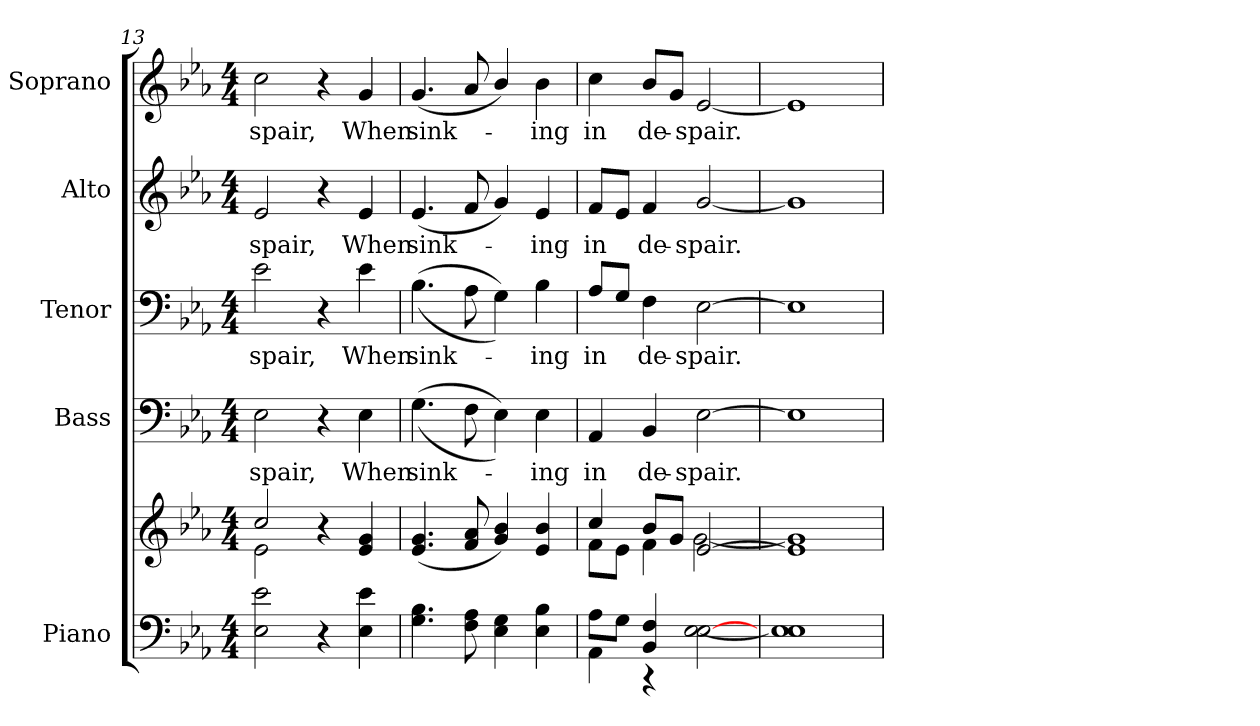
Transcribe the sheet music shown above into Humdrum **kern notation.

**kern	**kern	**kern	**text	**kern	**text	**kern	**text	**kern	**text
*part5	*part5	*part4	*part4	*part3	*part3	*part2	*part2	*part1	*part1
*staff6	*staff5	*staff4	*staff4	*staff3	*staff3	*staff2	*staff2	*staff1	*staff1
*I"Piano	*	*I"Bass	*	*I"Tenor	*	*I"Alto	*	*I"Soprano	*
*I'Pno.	*	*I'B.	*	*I'T.	*	*I'A.	*	*I'S.	*
!!LO:PB:g=z
*clefF4	*clefG2	*clefF4	*	*clefF4	*	*clefG2	*	*clefG2	*
*k[b-e-a-]	*k[b-e-a-]	*k[b-e-a-]	*	*k[b-e-a-]	*	*k[b-e-a-]	*	*k[b-e-a-]	*
*E-:	*E-:	*E-:	*	*E-:	*	*E-:	*	*E-:	*
*M4/4	*M4/4	*M4/4	*	*M4/4	*	*M4/4	*	*M4/4	*
=13	=13	=13	=13	=13	=13	=13	=13	=13	=13
*	*^	*	*	*	*	*	*	*	*
!	!	!	!	!LO:LY:b:color=#000000	!	!	!	!	!	!
!	!	!	!	!	!	!LO:LY:b:color=#000000	!	!	!	!
!	!	!	!	!	!	!	!	!LO:LY:b:color=#000000	!	!
!	!	!	!	!	!	!	!	!	!	!LO:LY:b:color=#000000
2E-i\ 2e-i	2cci/	2e-i\	2E-i\	-spair,	2e-i\	-spair,	2e-i/	-spair,	2cci\	-spair,
4r	4r	4ryy	4r	.	4r	.	4r	.	4r	.
!	!	!	!	!LO:LY:b:color=#000000	!	!	!	!	!	!
!	!	!	!	!	!	!LO:LY:b:color=#000000	!	!	!	!
!	!	!	!	!	!	!	!	!LO:LY:b:color=#000000	!	!
!	!	!	!	!	!	!	!	!	!	!LO:LY:b:color=#000000
4E-i\ 4e-i	4e-i/ 4gi	4ryy	4E-i\	When	4e-i\	When	4e-i/	When	4gi/	When
*	*v	*v	*	*	*	*	*	*	*	*
=14	=14	=14	=14	=14	=14	=14	=14	=14	=14
*	*^	*	*	*	*	*	*	*	*
!	!	!	!	!LO:LY:b:color=#000000	!	!	!	!	!	!
*	*v	*v	*	*	*	*	*	*	*	*
*	*^	*	*	*	*	*	*	*	*
!	!	!	!	!	!	!LO:LY:b:color=#000000	!	!	!	!
*	*v	*v	*	*	*	*	*	*	*	*
*	*^	*	*	*	*	*	*	*	*
!	!	!	!	!	!	!	!	!LO:LY:b:color=#000000	!	!
*	*v	*v	*	*	*	*	*	*	*	*
*	*^	*	*	*	*	*	*	*	*
!	!	!	!	!	!	!	!	!	!	!LO:LY:b:color=#000000
*	*v	*v	*	*	*	*	*	*	*	*
4.Gi\ 4.B-i	(4.e-i/ 4.gi	((4.Gi\	sink-	((4.B-i\	sink-	(4.e-i/	sink-	(4.gi/	sink-
8Fi\ 8A-i	8fi/ 8a-i	8Fi\	.	8A-i\	.	8fi/	.	8a-i/	.
4E-i\ 4Gi	4gi/ 4b-i)	4E-i\))	.	4Gi\))	.	4gi/)	.	4b-i/)	.
!	!	!	!LO:LY:b:color=#000000	!	!	!	!	!	!
!	!	!	!	!	!LO:LY:b:color=#000000	!	!	!	!
!	!	!	!	!	!	!	!LO:LY:b:color=#000000	!	!
!	!	!	!	!	!	!	!	!	!LO:LY:b:color=#000000
4E-i\ 4B-i	4e-i/ 4b-i	4E-i\	-ing	4B-i\	-ing	4e-i/	-ing	4b-i\	-ing
=15	=15	=15	=15	=15	=15	=15	=15	=15	=15
*^	*^	*	*	*	*	*	*	*	*
!	!	!	!	!	!LO:LY:b:color=#000000	!	!	!	!	!	!
!	!	!	!	!	!	!	!LO:LY:b:color=#000000	!	!	!	!
!	!	!	!	!	!	!	!	!	!LO:LY:b:color=#000000	!	!
!	!	!	!	!	!	!	!	!	!	!	!LO:LY:b:color=#000000
8A-i\L	4AA-i\	4cci/	8fi\L	4AA-i/	in	8A-i/L	in	8fi/L	in	4cci\	in
8Gi\J	.	.	8e-i\J	.	.	8Gi/J	.	8e-i/J	.	.	.
!	!	!	!	!	!LO:LY:b:color=#000000	!	!	!	!	!	!
!	!	!	!	!	!	!	!LO:LY:b:color=#000000	!	!	!	!
!	!	!	!	!	!	!	!	!	!LO:LY:b:color=#000000	!	!
!	!	!	!	!	!	!	!	!	!	!	!LO:LY:b:color=#000000
4BB-i/ 4Fi	4r	8b-i/L	4fi\	4BB-i/	de-	4Fi\	de-	4fi/	de-	8b-i/L	de-
.	.	8gi/J	.	.	.	.	.	.	.	8gi/J	.
!	!	!	!	!	!LO:LY:b:color=#000000	!	!	!	!	!	!
!	!	!	!	!	!	!	!LO:LY:b:color=#000000	!	!	!	!
!	!	!	!	!	!	!	!	!	!LO:LY:b:color=#000000	!	!
!	!	!	!	!	!	!	!	!	!	!	!LO:LY:b:color=#000000
[<2E-i\ [>2E-i	2ryy	[>2e-i/	[<2gi\	[>2E-i\	-spair.	[>2E-i\	-spair.	[<2gi/	-spair.	[<2e-i/	-spair.
*v	*v	*	*	*	*	*	*	*	*	*	*
*	*v	*v	*	*	*	*	*	*	*	*
=16	=16	=16	=16	=16	=16	=16	=16	=16	=16
1E-i] 1E-i	1e-i] 1gi]	1E-i]	.	1E-i]	.	1gi]	.	1e-i]	.
=	=	=	=	=	=	=	=	=	=
*-	*-	*-	*-	*-	*-	*-	*-	*-	*-
